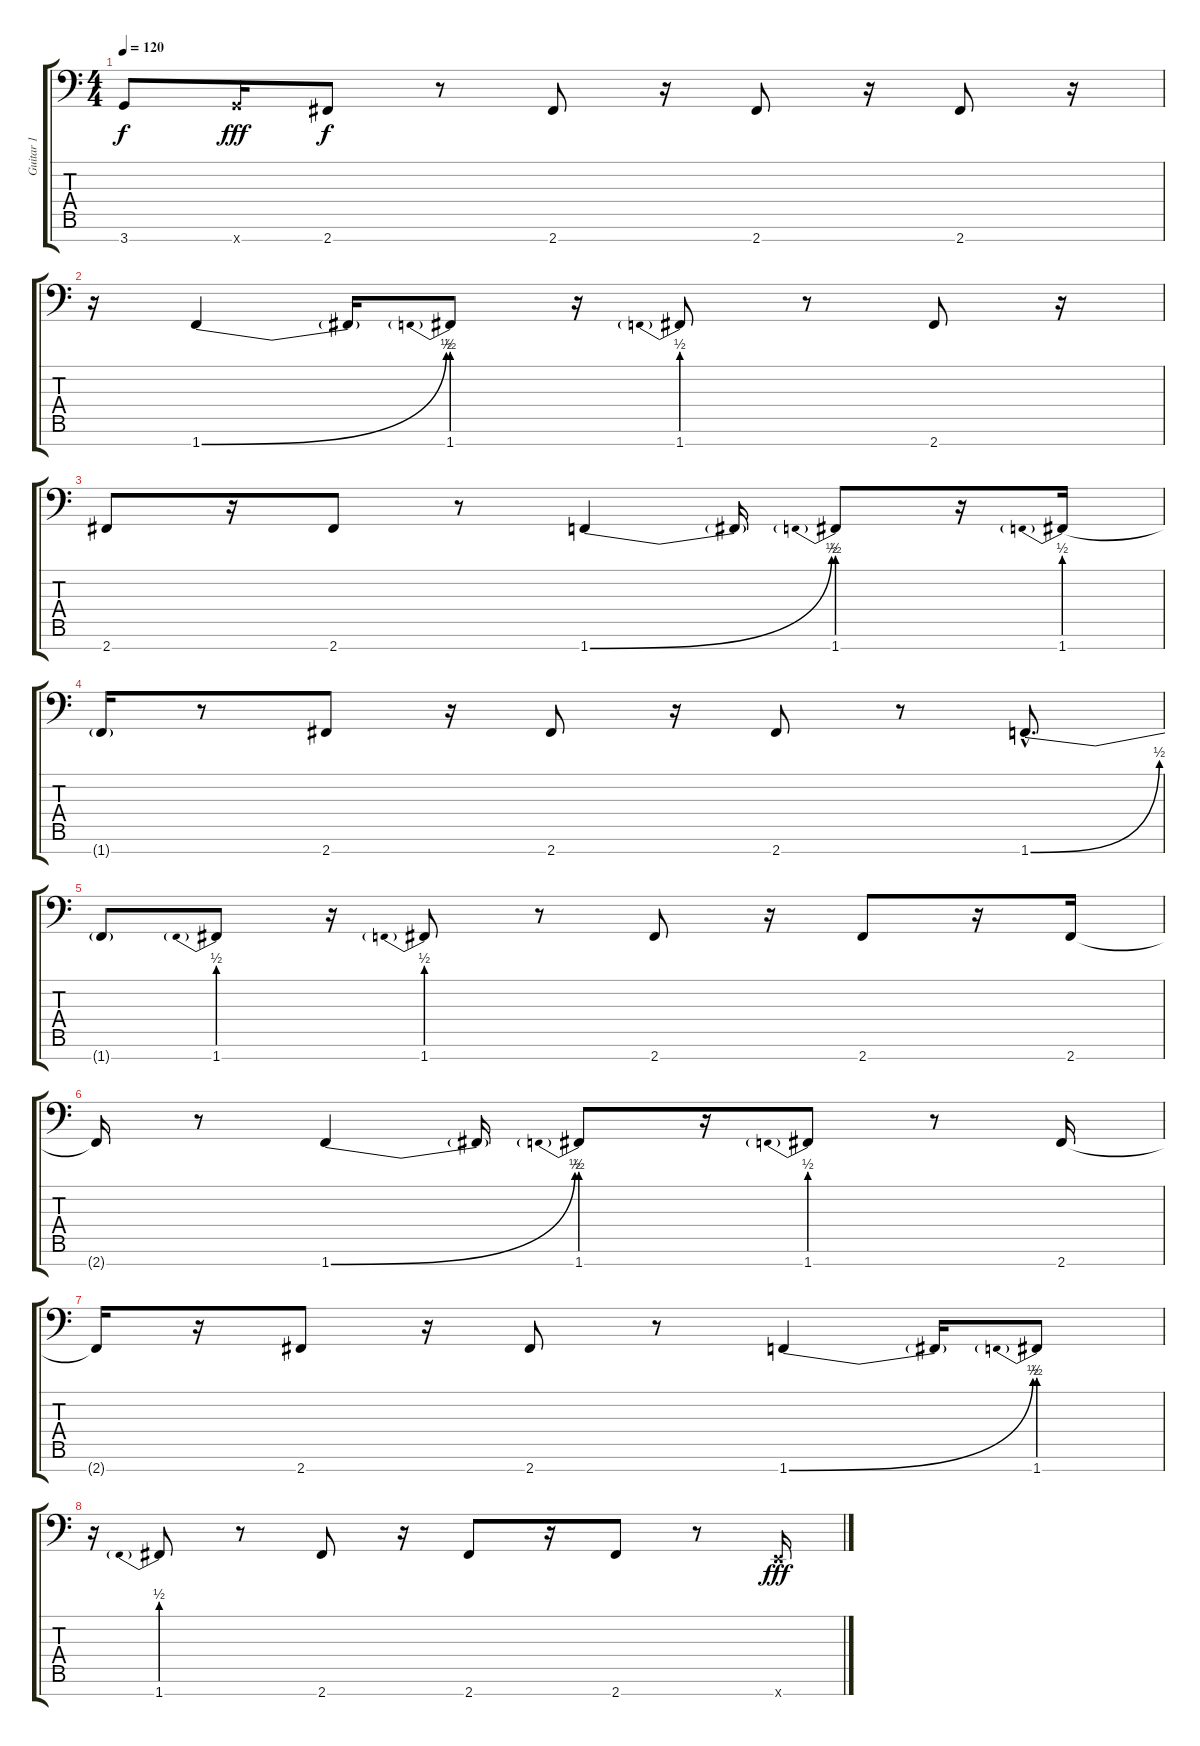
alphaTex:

\track ("Guitar 1" "Guitar 1") {instrument distortionguitar}
\staff {score tabs}
\tuning (Bb3 Gb3 Db3 Ab2 Eb2 Bb1 E1) {hide}
\ts (4 4)
\tempo 120
\clef f4
\ks c
3.7.8{dy f} 3.7{x}.16{dy fff} 2.7.8{dy f} r.8 2.7.8 r.16 2.7.8 r.16 2.7.8 r.16 |
r.16 1.7{be (bend 0 0 60 2)}.4 1.7{t}.16 1.7{be (prebend 0 2 60 2)}.8 r.16 1.7{be (prebend 0 2 60 2)}.8 r.8 2.7.8 r.16 |
2.7.8 r.16 2.7.8 r.8 1.7{be (bend 0 0 60 2)}.4 1.7{t}.16 1.7{be (prebend 0 2 60 2)}.8 r.16 1.7{be (prebend 0 2 60 2)}.16 |
1.7{t}.16 r.8 2.7.8 r.16 2.7.8 r.16 2.7.8 r.8 1.7{be (bend 0 0 60 2) hac}.8{d} |
1.7{t}.8 1.7{be (prebend 0 2 60 2)}.8 r.16 1.7{be (prebend 0 2 60 2)}.8 r.8 2.7.8 r.16 2.7.8 r.16 2.7.16 |
2.7{t}.16 r.8 1.7{be (bend 0 0 60 2)}.4 1.7{t}.16 1.7{be (prebend 0 2 60 2)}.8 r.16 1.7{be (prebend 0 2 60 2)}.8 r.8 2.7.16 |
2.7{t}.16 r.16 2.7.8 r.16 2.7.8 r.8 1.7{be (bend 0 0 60 2)}.4 1.7{t}.16 1.7{be (prebend 0 2 60 2)}.8 |
r.16 1.7{be (prebend 0 2 60 2)}.8 r.8 2.7.8 r.16 2.7.8 r.16 2.7.8 r.8 0.7{x}.16{dy fff}
